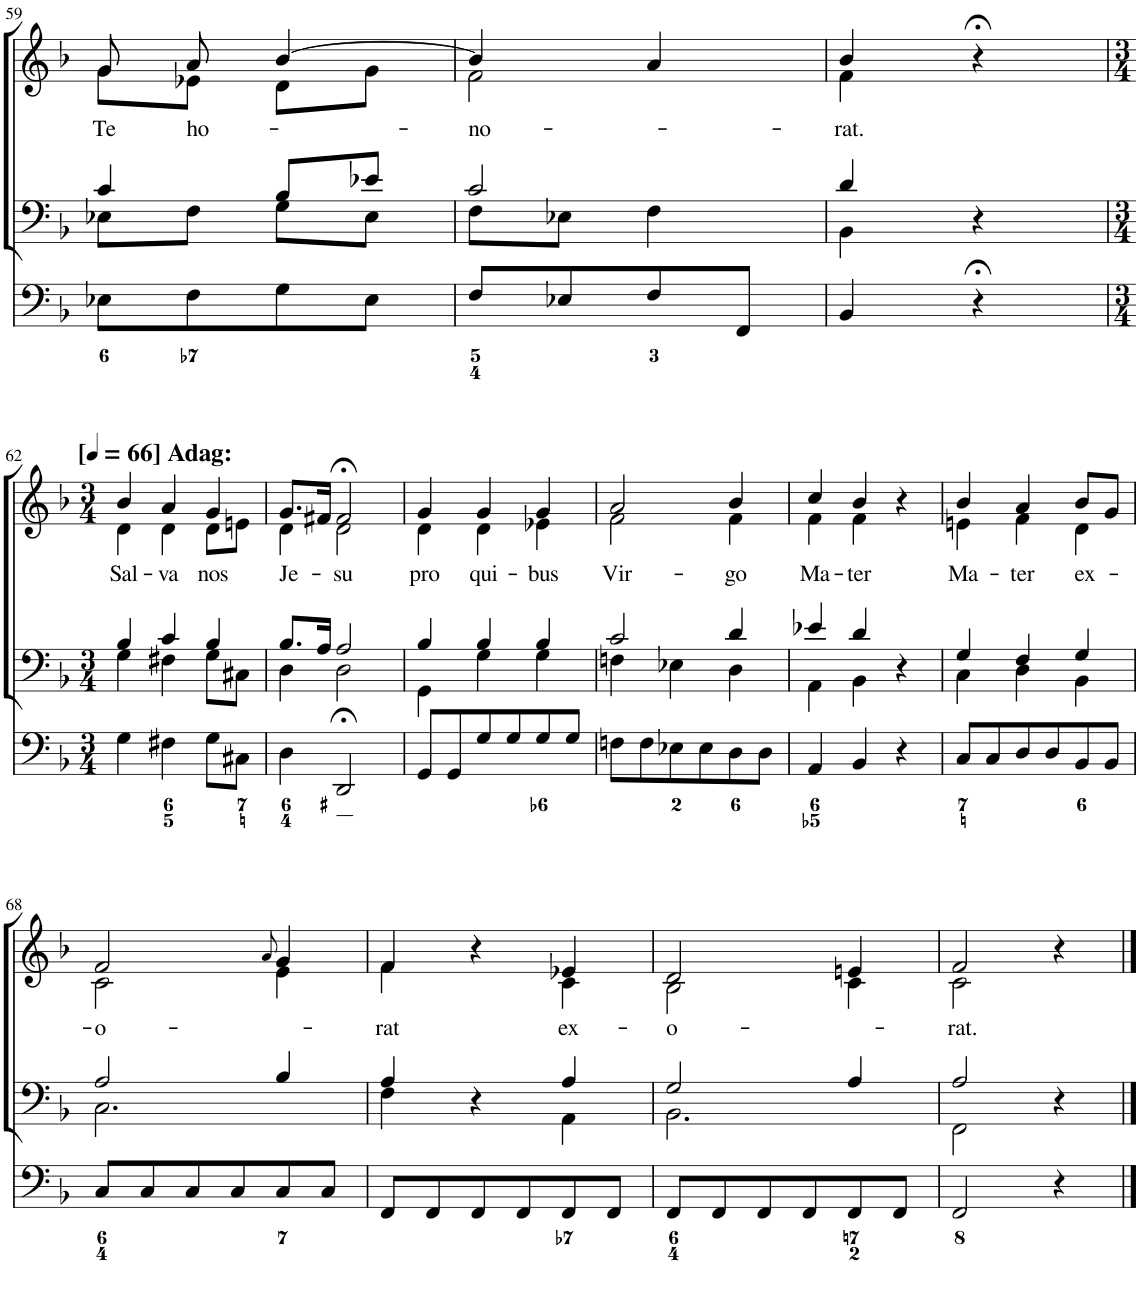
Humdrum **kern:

**kern	**kern	**kern	**text
*part3	*part2	*part1	*part1
*staff3	*staff2	*staff1	*staff1
*I"Organ	*I"Voice	*I"Voice	*
!!LO:PB:g=z
*clefF4	*clefF4	*clefG2	*
*k[b-]	*k[b-]	*k[b-]	*
*M2/4	*M2/4	*M2/4	*
=59	=59	=59	=59
*	*^	*	*
!	!	!	!	!LO:LY:b
*	*	*	*^	*
8E-X\L	4c/	8E-X\L	8g/	8g\L	Te
!	!	!	!	!	!LO:LY:b
8F\	.	8F\J	8a/	8e-X\J	ho-
8G\	8B-/L	8G\L	[4b-/	8d\L	.
8E-\J	8e-X/J	8E-\J	.	8g\J	.
=60	=60	=60	=60	=60	=60
!	!	!	!	!	!LO:LY:b
8F/L	2c/	8F\L	4b-/]	2f\	-no-
8E-X/	.	8E-X\J	.	.	.
8F/	.	4F\	4a/	.	.
8FF/J	.	.	.	.	.
=61	=61	=61	=61	=61	=61
!	!	!	!	!	!LO:LY:b
4BB-/	4d/	4BB-\	4b-/	4f\	-rat.
4r;<	4r	4ryy	4r;<	4ryy	.
!!LO:LB:g=z	!!
=62	=62	=62	=62	=62	=62
*M3/4	*M3/4	*	*M3/4	*	*
*	*	*	*MM66	*	*
!	!	!	!LO:TX:a:B:t=[	!	!
!	!	!	!LO:TX:a:B:t=] Adag&colon;	!	!
!	!	!	!	!	!LO:LY:b
4G\	4B-/	4G\	4b-/	4d\	Sal-
!	!	!	!	!	!LO:LY:b
4F#X\	4c/	4F#X\	4a/	4d\	-va
!	!	!	!	!	!LO:LY:b
8G\L	4B-/	8G\L	4g/	8d\L	nos
8C#X\J	.	8C#X\J	.	8en\J	.
=63	=63	=63	=63	=63	=63
!	!	!	!	!	!LO:LY:b
4D\	8.B-/L	4D\	8.g/L	4d\	Je-
.	16A/Jk	.	16f#X/Jk	.	.
!	!	!	!	!	!LO:LY:b
2DD;</	2A/	2D\	2f#;</	2d\	-su
=64	=64	=64	=64	=64	=64
!	!	!	!	!	!LO:LY:b
8GG/L	4B-/	4GG\	4g/	4d\	pro
8GG/	.	.	.	.	.
!	!	!	!	!	!LO:LY:b
8G/	4B-/	4G\	4g/	4d\	qui-
8G/	.	.	.	.	.
!	!	!	!	!	!LO:LY:b
8G/	4B-/	4G\	4g/	4e-X\	-bus
8G/J	.	.	.	.	.
=65	=65	=65	=65	=65	=65
!	!	!	!	!	!LO:LY:b
8Fn\L	2c/	4Fn\	2a/	2f\	Vir-
8F\	.	.	.	.	.
8E-X\	.	4E-X\	.	.	.
8E-\	.	.	.	.	.
!	!	!	!	!	!LO:LY:b
8D\	4d/	4D\	4b-/	4f\	-go
8D\J	.	.	.	.	.
=66	=66	=66	=66	=66	=66
!	!	!	!	!	!LO:LY:b
4AA/	4e-X/	4AA\	4cc/	4f\	Ma-
!	!	!	!	!	!LO:LY:b
4BB-/	4d/	4BB-\	4b-/	4f\	-ter
4r	4r	4ryy	4r	4ryy	.
=67	=67	=67	=67	=67	=67
!	!	!	!	!	!LO:LY:b
8C/L	4G/	4C\	4b-/	4en\	Ma-
8C/	.	.	.	.	.
!	!	!	!	!	!LO:LY:b
8D/	4F/	4D\	4a/	4f\	-ter
8D/	.	.	.	.	.
!	!	!	!	!	!LO:LY:b
8BB-/	4G/	4BB-\	8b-/L	4d\	ex-
8BB-/J	.	.	8g/J	.	.
!!LO:LB:g=z	!!
=68	=68	=68	=68	=68	=68
!	!	!	!	!	!LO:LY:b
8C/L	2A/	2.C\	2f/	2c\	-o-
8C/	.	.	.	.	.
8C/	.	.	.	.	.
8C/	.	.	.	.	.
.	.	.	8qa/	.	.
8C/	4B-/	.	4g/	4e\	.
8C/J	.	.	.	.	.
=69	=69	=69	=69	=69	=69
!	!	!	!	!	!LO:LY:b
8FF/L	4A/	4F\	4f/	4f\	-rat
8FF/	.	.	.	.	.
8FF/	4r	4ryy	4r	4ryy	.
8FF/	.	.	.	.	.
!	!	!	!	!	!LO:LY:b
8FF/	4A/	4AA\	4e-X/	4c\	ex-
8FF/J	.	.	.	.	.
=70	=70	=70	=70	=70	=70
!	!	!	!	!	!LO:LY:b
8FF/L	2G/	2.BB-\	2d/	2B-\	-o-
8FF/	.	.	.	.	.
8FF/	.	.	.	.	.
8FF/	.	.	.	.	.
8FF/	4A/	.	4en/	4c\	.
8FF/J	.	.	.	.	.
=71	=71	=71	=71	=71	=71
!	!	!	!	!	!LO:LY:b
2FF/	2A/	2FF\	2f/	2c\	-rat.
4r	4r	4ryy	4r	4ryy	.
*	*v	*v	*	*	*
*	*	*v	*v	*
==	==	==	==
*-	*-	*-	*-
